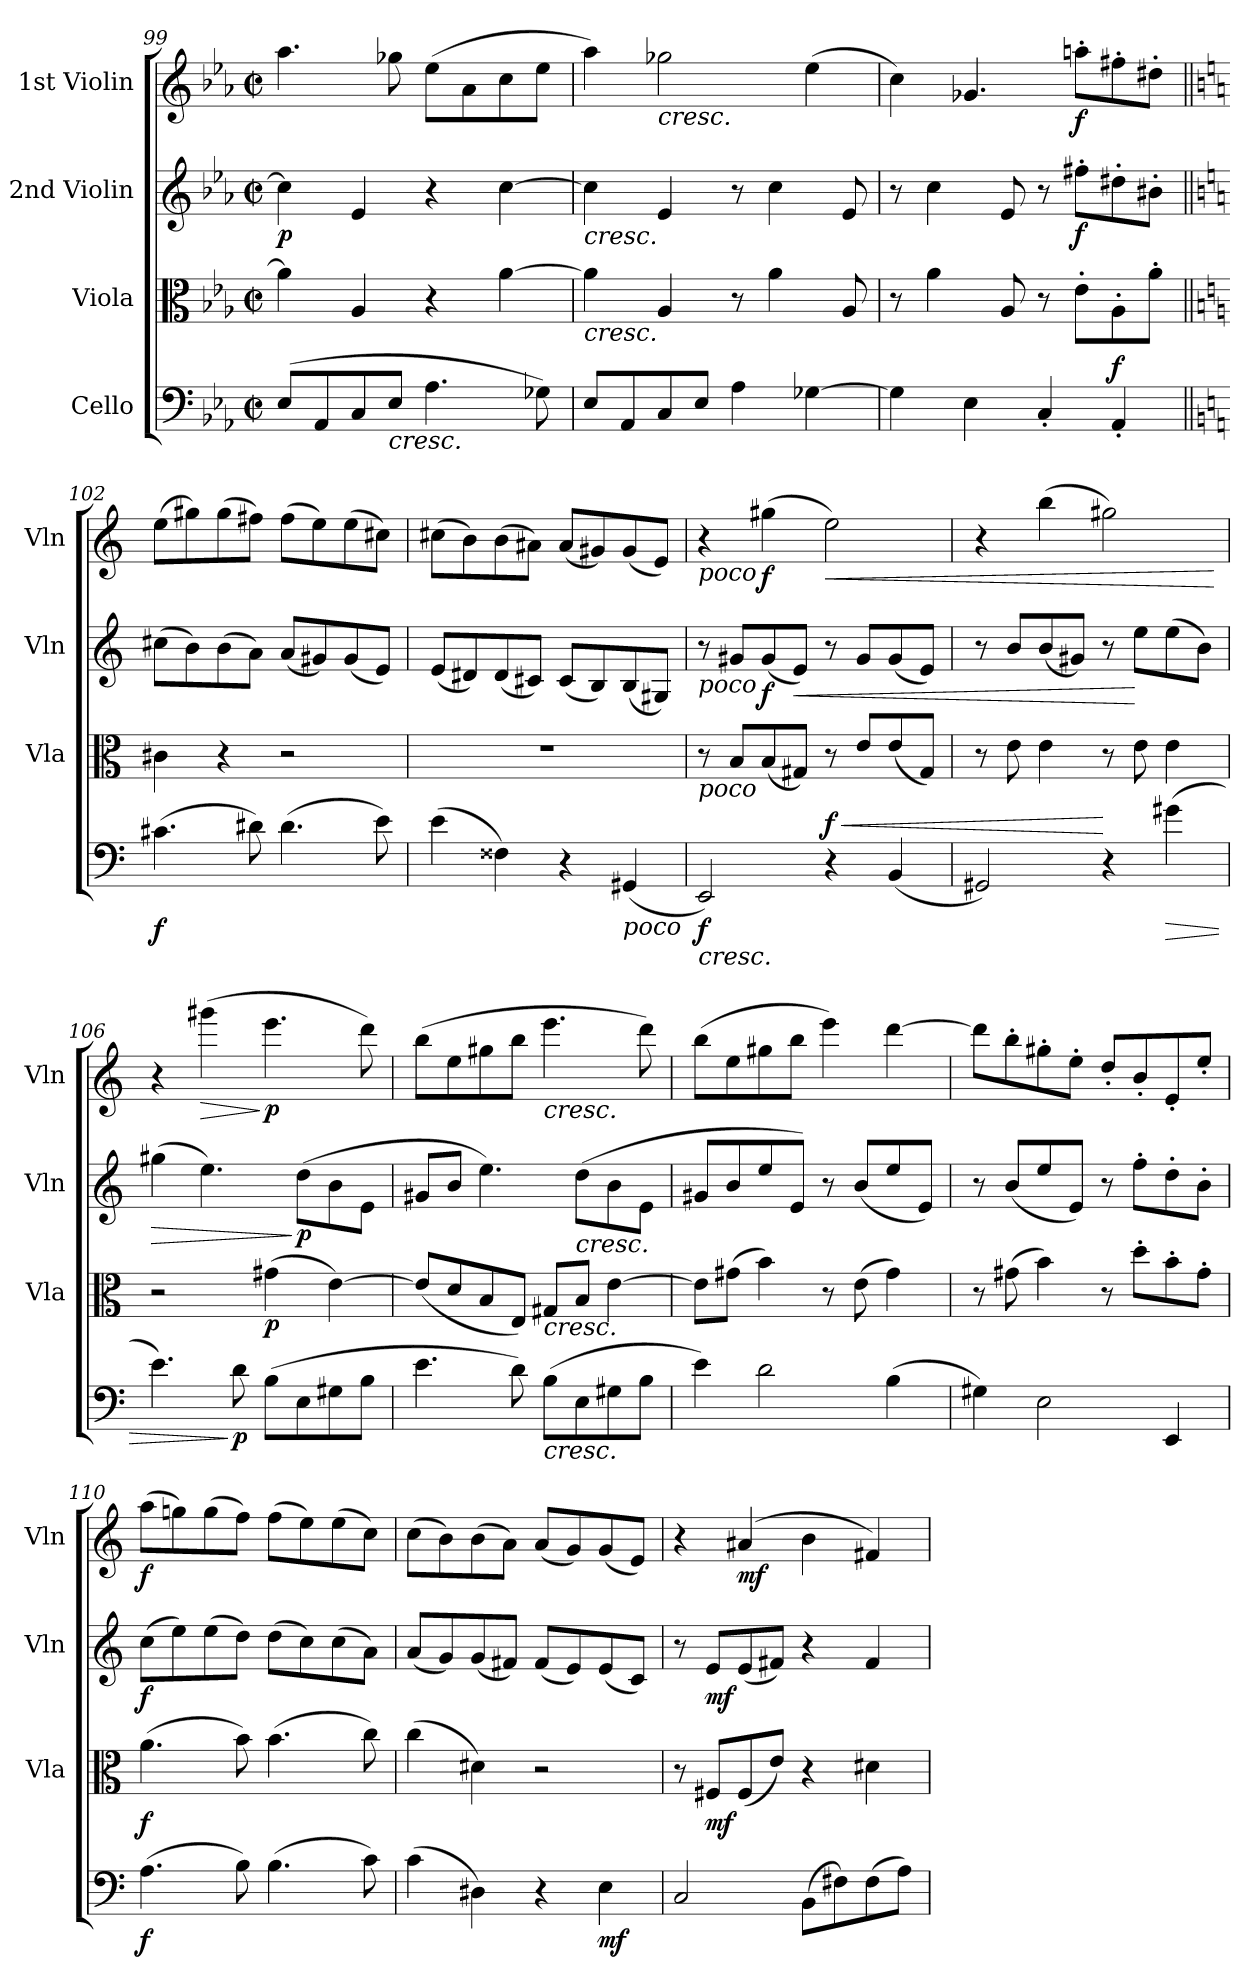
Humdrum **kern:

**kern	**dynam	**kern	**dynam	**kern	**dynam	**kern	**dynam
*part4	*part4	*part3	*part3	*part2	*part2	*part1	*part1
*staff4	*staff4	*staff3	*staff3	*staff2	*staff2	*staff1	*staff1
*I"Cello	*	*I"Viola	*	*I"2nd Violin	*	*I"1st Violin	*
*	*	*I'Vla	*	*I'Vln	*	*I'Vln	*
*clefF4	*	*clefC3	*	*clefG2	*	*clefG2	*
*k[b-e-a-]	*	*k[b-e-a-]	*	*k[b-e-a-]	*	*k[b-e-a-]	*
*c:	*	*c:	*	*c:	*	*c:	*
*M2/2	*	*M2/2	*	*M2/2	*	*M2/2	*
*met(c|)	*	*met(c|)	*	*met(c|)	*	*met(c|)	*
=99	=99	=99	=99	=99	=99	=99	=99
!	!	!	!	!	!LO:DY:b	!	!
(8E-/L	.	4a-\]	.	4cc\]	p	4.aa-\	.
8AA-/	.	.	.	.	.	.	.
8C/	.	4A-/	.	4e-/	.	.	.
!LO:TX:b:i:t=cresc.	!	!	!	!	!	!	!
8E-/J	.	.	.	.	.	8gg-X\	.
4.A-\	.	4r	.	4r	.	(8ee-\L	.
.	.	.	.	.	.	8a-\	.
.	.	[4a-\	.	[4cc\	.	8cc\	.
8G-X\)	.	.	.	.	.	8ee-\J	.
=100	=100	=100	=100	=100	=100	=100	=100
!	!	!	!	!LO:TX:b:i:t=cresc.	!	!	!
!	!	!LO:TX:b:i:t=cresc.	!	!	!	!	!
8E-/L	.	4a-\]	.	4cc\]	.	4aa-\)	.
8AA-/	.	.	.	.	.	.	.
!	!	!	!	!	!	!LO:TX:b:i:t=cresc.	!
8C/	.	4A-/	.	4e-/	.	2gg-X\	.
8E-/J	.	.	.	.	.	.	.
4A-\	.	8r	.	8r	.	.	.
.	.	4a-\	.	4cc\	.	.	.
[4G-X\	.	.	.	.	.	(4ee-\	.
.	.	8A-/	.	8e-/	.	.	.
=101	=101	=101	=101	=101	=101	=101	=101
4G-\]	.	8r	.	8r	.	4cc\)	.
.	.	4a-\	.	4cc\	.	.	.
4E-\	.	.	.	.	.	4.g-X/	.
.	.	8A-/	.	8e-/	.	.	.
4C'/	.	8r	.	8r	.	.	.
!	!	!	!	!	!LO:DY:b	!	!LO:DY:b
.	.	8e-'\L	.	8ff#X'\L	f	8aan'\L	f
!	!LO:DY:a	!	!	!	!	!	!
4AA-'/	f	8A-'\	.	8dd#X'\	.	8ff#X'\	.
.	.	8a-'\J	.	8b#X'\J	.	8dd#X'\J	.
=102||	=102||	=102||	=102||	=102||	=102||	=102||	=102||
*k[]	*	*k[]	*	*k[]	*	*k[]	*
*C:	*	*C:	*	*C:	*	*C:	*
!	!LO:DY:b	!	!	!	!	!	!
(4.c#X\	f	4c#X\	.	(8cc#X\L	.	(8ee\L	.
.	.	.	.	8b\)	.	8gg#X\)	.
.	.	4r	.	(8b\	.	(8gg#\	.
8d#X\)	.	.	.	8a\J)	.	8ff#X\J)	.
(4.d#\	.	2r	.	(8a/L	.	(8ff#\L	.
.	.	.	.	8g#X/)	.	8ee\)	.
.	.	.	.	(8g#/	.	(8ee\	.
8e\)	.	.	.	8e/J)	.	8cc#X\J)	.
=103	=103	=103	=103	=103	=103	=103	=103
(4e\	.	1r	.	(8e/L	.	(8cc#X\L	.
.	.	.	.	8d#X/)	.	8b\)	.
4F##X\)	.	.	.	(8d#/	.	(8b\	.
.	.	.	.	8c#X/J)	.	8a#X\J)	.
4r	.	.	.	(8c#/L	.	(8a#/L	.
.	.	.	.	8B/)	.	8g#X/)	.
!LO:TX:b:i:t=poco	!	!	!	!	!	!	!
(4GG#X/	.	.	.	(8B/	.	(8g#/	.
.	.	.	.	8G#X/J)	.	8e/J)	.
=104	=104	=104	=104	=104	=104	=104	=104
!	!	!	!	!	!	!LO:TX:b:i:t=poco	!
!	!	!	!	!LO:TX:b:i:t=poco	!	!	!
!	!	!LO:TX:b:i:t=poco	!	!	!	!	!
!	!LO:HP:b	!	!	!	!	!	!
!	!LO:DY:n=1:b	!	!	!	!	!	!
2EE/)	< f	8r	.	8r	.	4r	.
.	.	8B/L	.	8g#X/L	.	.	.
!	!	!	!	!	!LO:DY:b	!	!LO:DY:b
.	.	(8B/	.	(8g#/	f	(4gg#X\	f
!	!	!	!	!	!LO:HP:b	!	!
.	.	8G#X/J)	.	8e/J)	<	.	.
!	!LO:HP:a	!	!	!	!	!	!LO:HP:b
!	!LO:DY:n=2:a	!	!	!	!	!	!
4r	< f	8r	.	8r	.	2ee\)	<
.	.	8e/L	.	8g#/L	.	.	.
(4BB/	.	(8e/	.	(8g#/	.	.	.
.	.	8G#/J)	.	8e/J)	.	.	.
=105	=105	=105	=105	=105	=105	=105	=105
2GG#X/)	.	8r	.	8r	.	4r	.
.	.	8e\	.	8b/L	.	.	.
.	.	4e\	.	(8b/	.	(4bb\	.
.	.	.	.	8g#X/J)	.	.	.
4r	[	8r	.	8r	.	2gg#X\)	.
.	.	8e\	.	8ee\L	[	.	.
!	!LO:HP:n=1:b	!	!	!	!	!	!
(4g#X\	[ >	4e\	.	(8ee\	.	.	.
.	.	.	.	8b\J)	.	.	.
.	.	.	.	.	.	.	[
=106	=106	=106	=106	=106	=106	=106	=106
!	!	!	!	!	!LO:HP:b	!	!
4.e\)	.	2r	.	(4gg#X\	>	4r	.
!	!	!	!	!	!	!	!LO:HP:b
.	.	.	.	4.ee\)	.	(4ggg#X\	>
!	!LO:DY:n=1:b	!	!	!	!	!	!
8d\	] p	.	.	.	.	.	.
!	!	!	!LO:DY:b	!	!	!	!LO:DY:n=1:b
(8B\L	.	(4g#X\	p	.	.	4.eee\	] p
!	!	!	!	!	!LO:DY:n=1:b	!	!
8E\	.	.	.	(8dd\L	] p	.	.
8G#X\	.	[4e\)	.	8b\	.	.	.
8B\J	.	.	.	8e/J	.	8ddd\)	.
=107	=107	=107	=107	=107	=107	=107	=107
4.e\	.	(8e/L]	.	8g#X/L	.	(8bb\L	.
.	.	8d/	.	8b/J	.	8ee\	.
.	.	8B/	.	4.ee\)	.	8gg#X\	.
8d\)	.	8E/J)	.	.	.	8bb\J	.
!	!	!	!	!	!	!LO:TX:b:i:t=cresc.	!
!	!	!LO:TX:b:i:t=cresc.	!	!	!	!	!
!LO:TX:b:i:t=cresc.	!	!	!	!	!	!	!
(8B\L	.	8G#X/L	.	.	.	4.eee\	.
!	!	!	!	!LO:TX:b:i:t=cresc.	!	!	!
8E\	.	8B/J	.	(8dd\L	.	.	.
8G#X\	.	[4e\	.	8b\	.	.	.
8B\J	.	.	.	8e/J	.	8ddd\)	.
=108	=108	=108	=108	=108	=108	=108	=108
4e\)	.	8e\L]	.	8g#X/L	.	(8bb\L	.
.	.	(8g#X\J	.	8b/	.	8ee\	.
2d\	.	4b\)	.	8ee/	.	8gg#X\	.
.	.	.	.	8e/J)	.	8bb\J	.
.	.	8r	.	8r	.	4eee\)	.
.	.	(8e\	.	(8b/L	.	.	.
(4B\	.	4g#\)	.	8ee/	.	[4ddd\	.
.	.	.	.	8e/J)	.	.	.
=109	=109	=109	=109	=109	=109	=109	=109
4G#X\)	.	8r	.	8r	.	8ddd\L]	.
.	.	(8g#X\	.	(8b/L	.	8bb'\	.
2E\	.	4b\)	.	8ee/	.	8gg#X'\	.
.	.	.	.	8e/J)	.	8ee'\J	.
.	.	8r	.	8r	.	8dd'/L	.
.	.	8dd'\L	.	8ff'\L	.	8b'/	.
4EE/	.	8b'\	.	8dd'\	.	8e'/	.
.	.	8g#'\J	.	8b'\J	.	8ee'/J	.
=110	=110	=110	=110	=110	=110	=110	=110
!	!LO:DY:b	!	!LO:DY:b	!	!LO:DY:b	!	!LO:DY:b
(4.A\	f	(4.a\	f	(8cc\L	f	(8aa\L	f
.	.	.	.	8ee\)	.	8ggn\)	.
.	.	.	.	(8ee\	.	(8gg\	.
8B\)	.	8b\)	.	8dd\J)	.	8ff\J)	.
(4.B\	.	(4.b\	.	(8dd\L	.	(8ff\L	.
.	.	.	.	8cc\)	.	8ee\)	.
.	.	.	.	(8cc\	.	(8ee\	.
8c\)	.	8cc\)	.	8a\J)	.	8cc\J)	.
=111	=111	=111	=111	=111	=111	=111	=111
(4c\	.	(4cc\	.	(8a/L	.	(8cc\L	.
.	.	.	.	8g/)	.	8b\)	.
4D#X\)	.	4d#X\)	.	(8g/	.	(8b\	.
.	.	.	.	8f#X/J)	.	8a\J)	.
4r	.	2r	.	(8f#/L	.	(8a/L	.
.	.	.	.	8e/)	.	8g/)	.
!	!LO:DY:b	!	!	!	!	!	!
4E\	mf	.	.	(8e/	.	(8g/	.
.	.	.	.	8c/J)	.	8e/J)	.
=112	=112	=112	=112	=112	=112	=112	=112
2C/	.	8r	.	8r	.	4r	.
!	!	!	!LO:DY:b	!	!LO:DY:b	!	!
.	.	8F#X/L	mf	8e/L	mf	.	.
!	!	!	!	!	!	!	!LO:DY:b
.	.	(8F#/	.	(8e/	.	(4a#X/	mf
.	.	8e/J)	.	8f#X/J)	.	.	.
(8BB\L	.	4r	.	4r	.	4b\	.
8F#X\)	.	.	.	.	.	.	.
(8F#\	.	4d#X\	.	4f#/	.	4f#X/)	.
8A\J)	.	.	.	.	.	.	.
=	=	=	=	=	=	=	=
*-	*-	*-	*-	*-	*-	*-	*-
